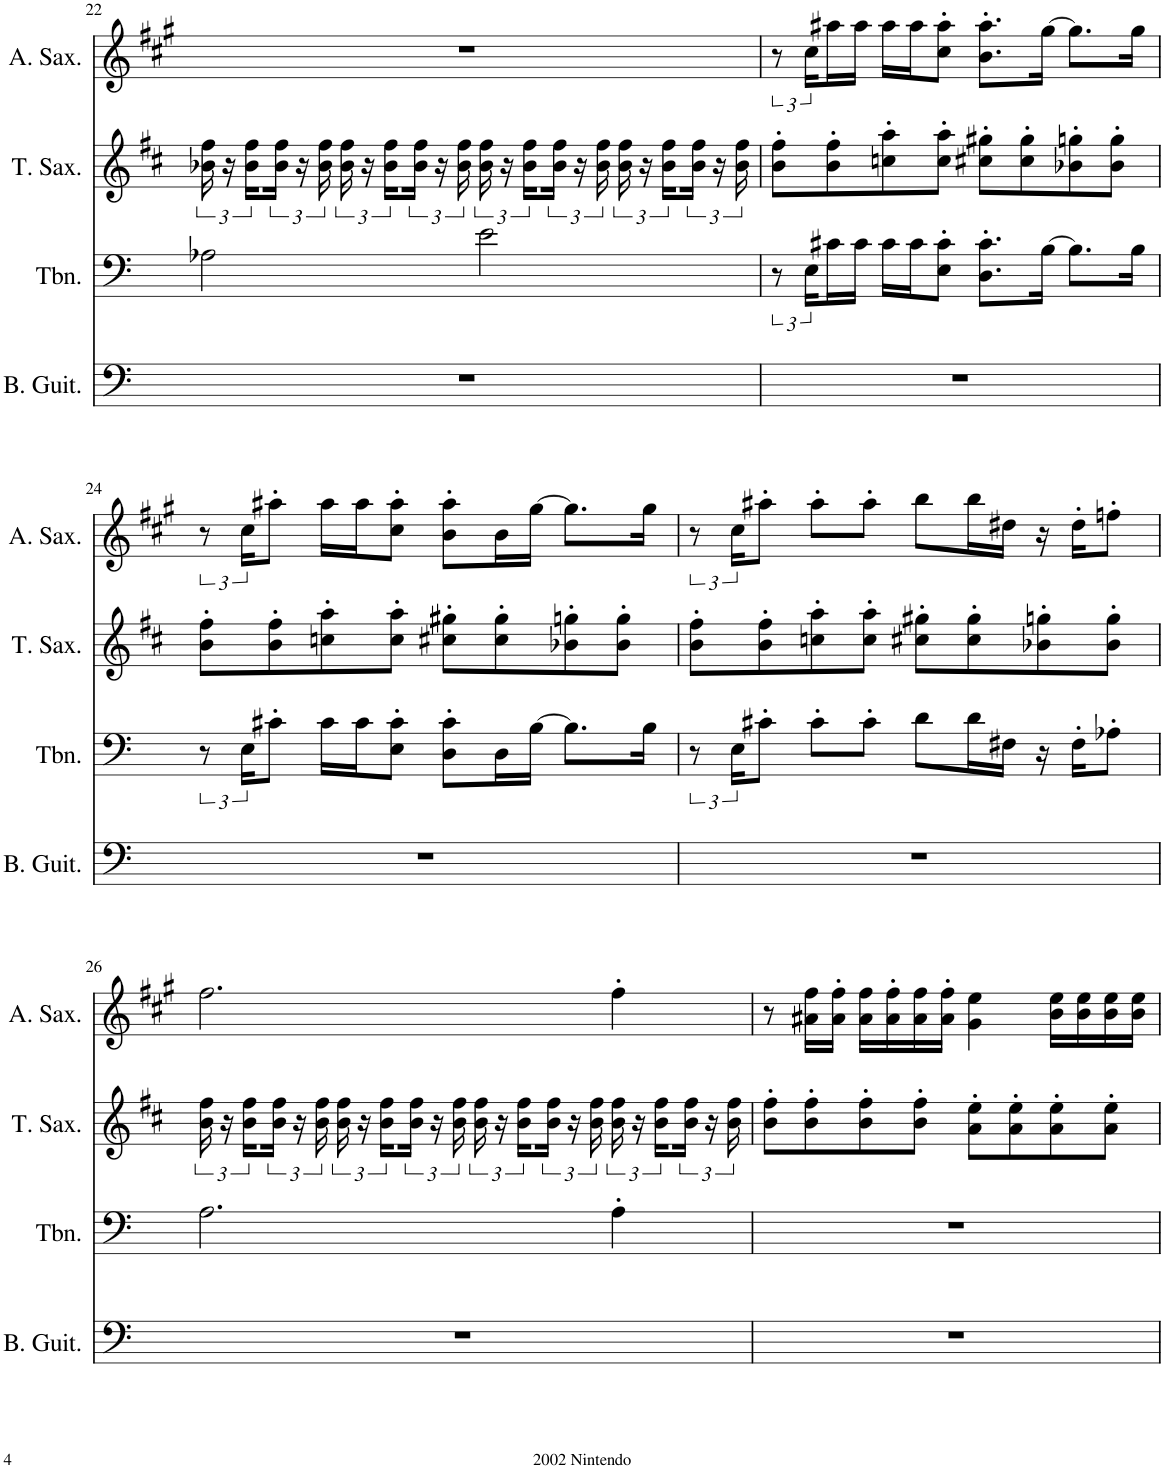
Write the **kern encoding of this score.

**kern	**kern	**kern	**kern
*part4	*part3	*part2	*part1
*staff4	*staff3	*staff2	*staff1
*I"Bass Guitar	*I"Trombone	*I"Tenor Saxophone	*I"Alto Saxophone
*I'B. Guit.	*I'Tbn.	*I'T. Sax.	*I'A. Sax.
!!LO:PB:g=z
*clefF4	*clefF4	*clefG2	*clefG2
*Trd7c12	*	*Trd8c14	*Trd5c9
*k[]	*k[]	*k[f#c#]	*k[f#c#g#]
*M4/4	*M4/4	*M4/4	*M4/4
=22	=22	=22	=22
1r	2A-X\	24b-X\ 24ff#\	1r
.	.	24r	.
.	.	24b-\ 24ff#\LL	.
.	.	24b-\ 24ff#\JJ	.
.	.	24r	.
.	.	24b-\ 24ff#\	.
.	.	24b-\ 24ff#\	.
.	.	24r	.
.	.	24b-\ 24ff#\LL	.
.	.	24b-\ 24ff#\JJ	.
.	.	24r	.
.	.	24b-\ 24ff#\	.
.	2e\	24b-\ 24ff#\	.
.	.	24r	.
.	.	24b-\ 24ff#\LL	.
.	.	24b-\ 24ff#\JJ	.
.	.	24r	.
.	.	24b-\ 24ff#\	.
.	.	24b-\ 24ff#\	.
.	.	24r	.
.	.	24b-\ 24ff#\LL	.
.	.	24b-\ 24ff#\JJ	.
.	.	24r	.
.	.	24b-\ 24ff#\	.
=23	=23	=23	=23
1r	12r	8b\' 8ff#\'L	12r
.	24E\LL	.	24cc#\LL
.	16c#X\	8b\' 8ff#\'	16aa#X\
.	16c#\JJ	.	16aa#\JJ
.	16c#\LL	8ccn\' 8aa\'	16aa#\LL
.	16c#\J	.	16aa#\J
.	8E\' 8c#\'J	8cc\' 8aa\'J	8cc#\' 8aa#\'J
.	8.D\' 8.c#\'L	8cc#X\' 8gg#X\'L	8.b\' 8.aa#\'L
.	.	8cc#\' 8gg#\'	.
.	[16B\Jk	.	[16gg#\Jk
.	8.B\L]	8b-X\' 8ggn\'	8.gg#\L]
.	.	8b-\' 8gg\'J	.
.	16B\Jk	.	16gg#\Jk
!!LO:LB:g=z
=24	=24	=24	=24
1r	12r	8b\' 8ff#\'L	12r
.	24E\KL	.	24cc#\KL
.	8c#X'\J	8b\' 8ff#\'	8aa#X'\J
.	16c#\LL	8ccn\' 8aa\'	16aa#\LL
.	16c#\J	.	16aa#\J
.	8E\' 8c#\'J	8cc\' 8aa\'J	8cc#\' 8aa#\'J
.	8D\' 8c#\'L	8cc#X\' 8gg#X\'L	8b\' 8aa#\'L
.	16D\L	8cc#\' 8gg#\'	16b\L
.	[16B\JJ	.	[16gg#\JJ
.	8.B\L]	8b-X\' 8ggn\'	8.gg#\L]
.	.	8b-\' 8gg\'J	.
.	16B\Jk	.	16gg#\Jk
=25	=25	=25	=25
1r	12r	8b\' 8ff#\'L	12r
.	24E\KL	.	24cc#\KL
.	8c#X'\J	8b\' 8ff#\'	8aa#X'\J
.	8c#'\L	8ccn\' 8aa\'	8aa#'\L
.	8c#'\J	8cc\' 8aa\'J	8aa#'\J
.	8d\L	8cc#X\' 8gg#X\'L	8bb\L
.	16d\L	8cc#\' 8gg#\'	16bb\L
.	16F#X\JJ	.	16dd#X\JJ
.	16r	8b-X\' 8ggn\'	16r
.	16F#'\KL	.	16dd#'\KL
.	8A-X'\J	8b-\' 8gg\'J	8ffn'\J
!!LO:LB:g=z
=26	=26	=26	=26
1r	2.A\	24b\ 24ff#\	2.ff#\
.	.	24r	.
.	.	24b\ 24ff#\LL	.
.	.	24b\ 24ff#\JJ	.
.	.	24r	.
.	.	24b\ 24ff#\	.
.	.	24b\ 24ff#\	.
.	.	24r	.
.	.	24b\ 24ff#\LL	.
.	.	24b\ 24ff#\JJ	.
.	.	24r	.
.	.	24b\ 24ff#\	.
.	.	24b\ 24ff#\	.
.	.	24r	.
.	.	24b\ 24ff#\LL	.
.	.	24b\ 24ff#\JJ	.
.	.	24r	.
.	.	24b\ 24ff#\	.
.	4A'\	24b\ 24ff#\	4ff#'\
.	.	24r	.
.	.	24b\ 24ff#\LL	.
.	.	24b\ 24ff#\JJ	.
.	.	24r	.
.	.	24b\ 24ff#\	.
=27	=27	=27	=27
1r	1r	8b\' 8ff#\'L	8r
.	.	8b\' 8ff#\'	16a#X\ 16ff#\LL
.	.	.	16a#\' 16ff#\'JJ
.	.	8b\' 8ff#\'	16a#\ 16ff#\LL
.	.	.	16a#\' 16ff#\'
.	.	8b\' 8ff#\'J	16a#\ 16ff#\
.	.	.	16a#\' 16ff#\'JJ
.	.	8a\' 8ee\'L	4g#\ 4ee\
.	.	8a\' 8ee\'	.
.	.	8a\' 8ee\'	16b\ 16ee\LL
.	.	.	16b\ 16ee\
.	.	8a\' 8ee\'J	16b\ 16ee\
.	.	.	16b\ 16ee\JJ
=	=	=	=
*-	*-	*-	*-
